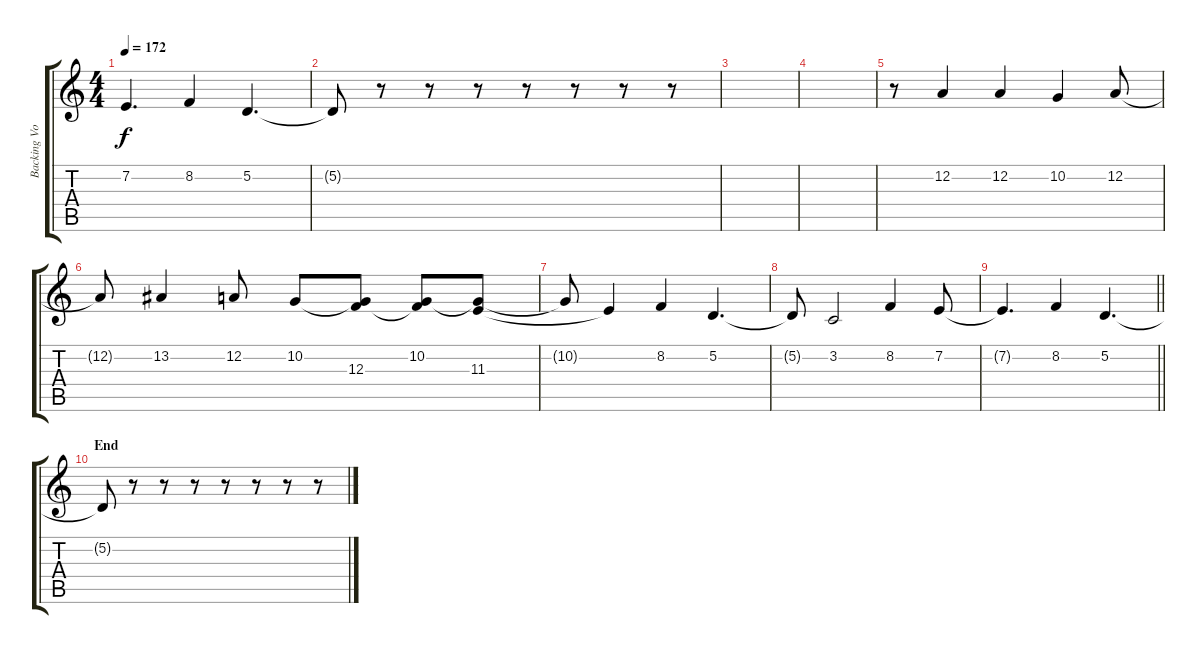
\track ("Backing Vocals" "Backing Vo") {instrument bassoon}
\staff {score tabs}
\tuning (D4 A3 F3 C3 G2 D2) {hide}
\ts (4 4)
\tempo 172
\clef g2
\ks c
7.2{t}.4{d dy f} 8.2.4 5.2.4{d} |
5.2{t}.8 r.8 r.8 r.8 r.8 r.8 r.8 r.8 |
|
|
r.8 12.2.4 12.2.4 10.2.4 12.2.8 |
12.2{t}.8 13.2.4 12.2.8 10.2.8 (10.2{t} 12.3).8 (10.2 12.3{t}).8 (10.2{t} 11.3).8 |
10.2{t}.8 11.3{t}.4 8.2.4 5.2.4{d} |
5.2{t}.8 3.2.2 8.2.4 7.2.8 |
\barLineRight lightlight
7.2{t}.4{d} 8.2.4 5.2.4{d} |
\section ("" "End")
5.2{t}.8 r.8 r.8 r.8 r.8 r.8 r.8 r.8
